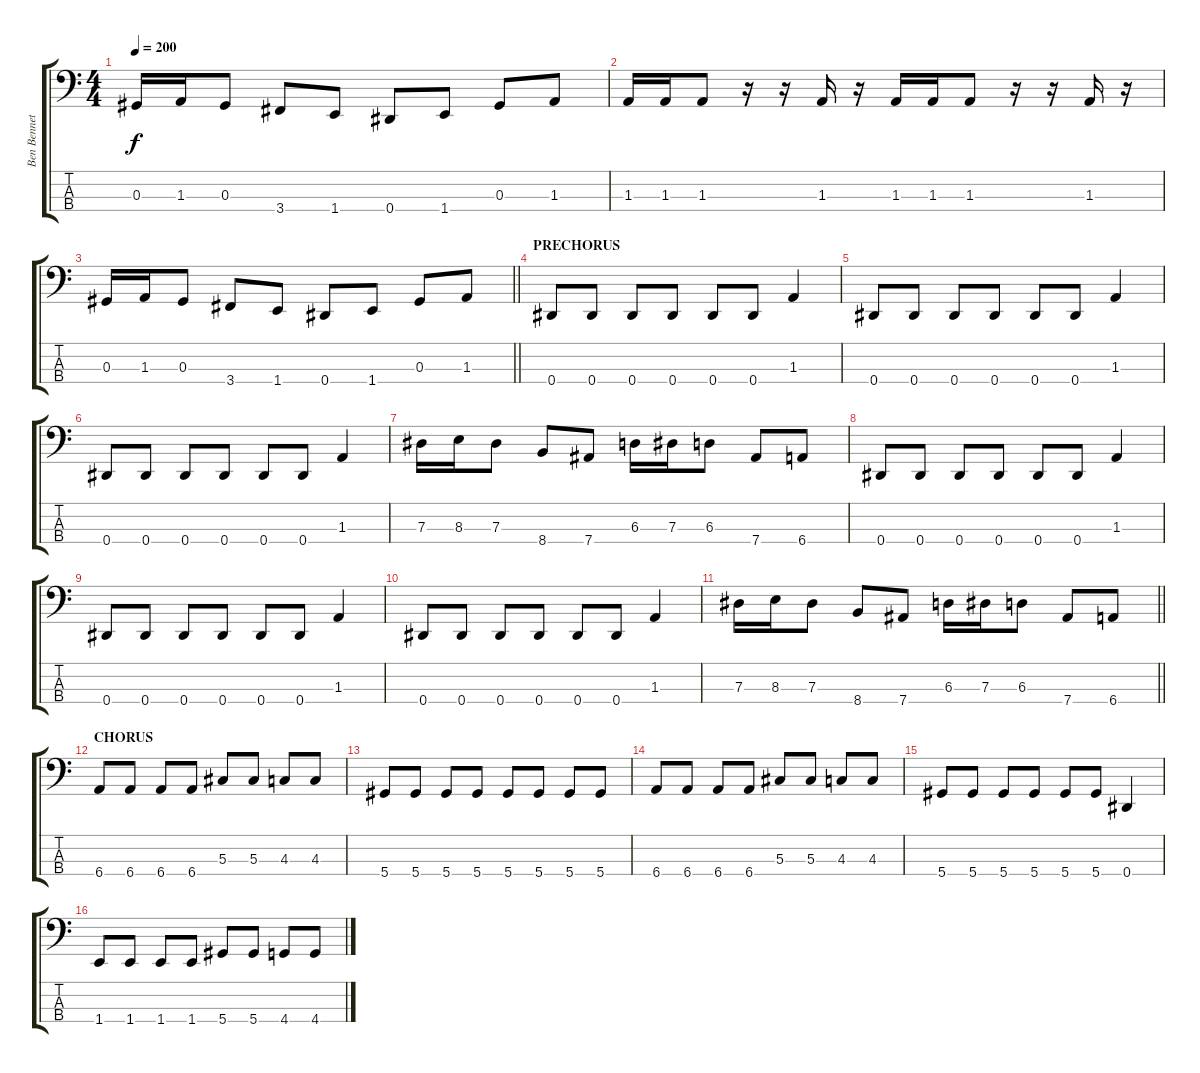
\track ("Ben Bennett" "Ben Bennet") {instrument electricbassfinger}
\staff {score tabs}
\tuning (Gb2 Db2 Ab1 Eb1) {hide}
\ts (4 4)
\tempo 200
\clef f4
\ks c
0.3.16{dy f} 1.3.16 0.3.8 3.4.8 1.4.8 0.4.8 1.4.8 0.3.8 1.3.8 |
1.3.16 1.3.16 1.3.8 r.16 r.16 1.3.16 r.16 1.3.16 1.3.16 1.3.8 r.16 r.16 1.3.16 r.16 |
\barLineRight lightlight
0.3.16 1.3.16 0.3.8 3.4.8 1.4.8 0.4.8 1.4.8 0.3.8 1.3.8 |
\section ("" "PRECHORUS")
0.4.8 0.4.8 0.4.8 0.4.8 0.4.8 0.4.8 1.3.4 |
0.4.8 0.4.8 0.4.8 0.4.8 0.4.8 0.4.8 1.3.4 |
0.4.8 0.4.8 0.4.8 0.4.8 0.4.8 0.4.8 1.3.4 |
7.3.16 8.3.16 7.3.8 8.4.8 7.4.8 6.3.16 7.3.16 6.3.8 7.4.8 6.4.8 |
0.4.8 0.4.8 0.4.8 0.4.8 0.4.8 0.4.8 1.3.4 |
0.4.8 0.4.8 0.4.8 0.4.8 0.4.8 0.4.8 1.3.4 |
0.4.8 0.4.8 0.4.8 0.4.8 0.4.8 0.4.8 1.3.4 |
\barLineRight lightlight
7.3.16 8.3.16 7.3.8 8.4.8 7.4.8 6.3.16 7.3.16 6.3.8 7.4.8 6.4.8 |
\section ("" "CHORUS")
6.4.8 6.4.8 6.4.8 6.4.8 5.3.8 5.3.8 4.3.8 4.3.8 |
5.4.8 5.4.8 5.4.8 5.4.8 5.4.8 5.4.8 5.4.8 5.4.8 |
6.4.8 6.4.8 6.4.8 6.4.8 5.3.8 5.3.8 4.3.8 4.3.8 |
5.4.8 5.4.8 5.4.8 5.4.8 5.4.8 5.4.8 0.4.4 |
1.4.8 1.4.8 1.4.8 1.4.8 5.4.8 5.4.8 4.4.8 4.4.8
